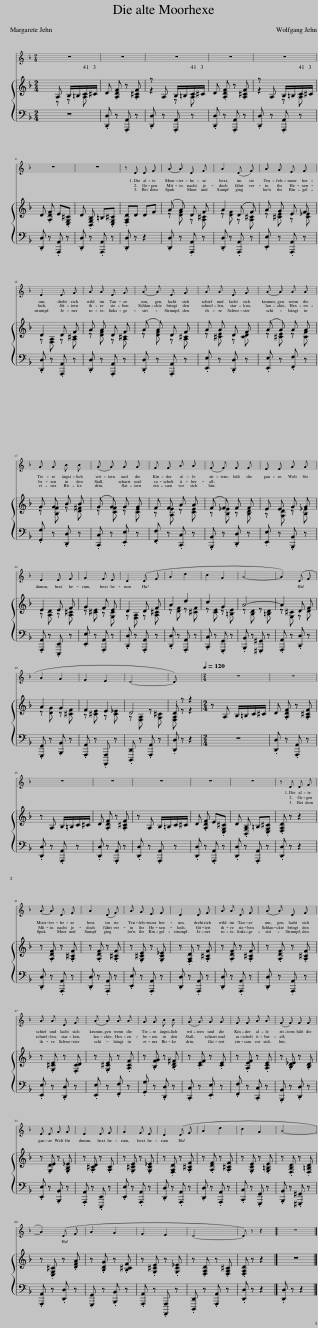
X:1
%%score 1 { ( 2 3 ) | 4 }
L:1/8
M:2/4
I:linebreak $
K:F
V:1 treble
V:2 treble
V:3 treble
V:4 bass
V:1
 z4 | z4 | z4 | z4 | z4 |$ %5
 z4 | z4 | z D D F | (A A) D F | A2 (D F) | %10
 A G E F |$ D2 D F | A A D F | (A A) D F | A A D F | %15
 (A A) A A |$ G G B B | (G G) G G | F F A A | (F F) F F | %20
 E E G G |$ E2 E F | G2 F E | D2 (D F | A2 d2 | %25
 c2 G2 | A4- | A2) (D F |$ A2 G2 | F2 E2 | %30
 D4- | D) x3 |[M:2/4][Q:1/4=120] z4 | z4 |$ z4 | %35
 z4 | z4 | z4 | z4 | z D D F |$ %40
 (A A) D F | A2 (D F) | A G E F | D2 D F | A A D F | %45
 (A A) D F |$ A A D F | (A A) A A | G G B B | (G G) G G | %50
 F F A A | (F F) F F |$ E E G G | E2 E F | G2 F E | %55
 D2 (D F | A2 d2 | c2 G2 | A4- |$ A2) (D F | %60
 A2 G2 | F2 E2 | D4- | D) z z2 |] z4 |] %65
V:2
 x A, B,/=B,/C/^C/ | D .[A,DF] z .[A,^CF] | z A, B,/=B,/C/^C/ | D .[A,DF] z .[A,^CF] | z A, B,/=B,/C/^C/ |$ %5
 D .[A,DF] E.[E,G,^C] | D .[D,G,B,] =B,.[E,G,^C] | .[F,A,D]D DF | (A A) D F | A2 (D F) | %10
 A G E F |$ D2 D F | A A D F | (A A) D F | A A D F | %15
 (A A) A A |$ G G B B | (G G) G G | F F A A | (F F) F F | %20
 E E G G |$ E2 E F | G2 F E | D2 D F | A2 d2 | %25
 c2 G2 | A4- | A2 D F |$ A2 G2 | F2 E2 | %30
 D4 | .D z z2 |[M:2/4] z A, B,/=B,/C/^C/ | D .[A,DF] z .[A,^CF] |$ z A, B,/=B,/C/^C/ | %35
 D .[A,DF] z .[A,^CF] | z A, B,/=B,/C/^C/ | D .[A,DF] E.[E,G,^C] | D .[D,G,B,] =B,.[E,G,^C] | .[F,A,D] z z2 |$ %40
 z .[A,DF] z .[A,^CF] | z .[A,DF] z .[A,^CF] | z .[G,^CE] z .[G,C_E] | z .[F,A,D] z .[A,^CF] | z .[A,DF] z .[A,^CF] | %45
 z .[A,DF] z .[A,^CF] |$ z .[G,^CE] z .[F,CD] | z .[G,^CE] z .[A,CF] | z .[B,FG] z .[B,D^F] | z .[CEF] z .[CE] | %50
 z .[A,EF] z .[A,CE] | z .[B,D_E] z .[B,D] |$ z .[G,DE] z .[G,B,_E] | z .[A,^CD] z .[A,C] | z .[G,^CE] z .[G,C_E] | %55
 z .[F,A,D] z .[A,^CF] | z .[A,DF] z .[A,^CF] | z .[G,CE] z .[G,=B,E] | z .[F,B,D] z .[F,=B,D] |$ z .[E,G,^C] z .[DFA] | %60
 z .[B,DG] z .[B,^CF] | z .[G,^CE] z .[G,C_E] | z .[F,A,D] z .[F,A,^C] | .[F,A,D] z z2 |] z4 |] %65
V:3
 x z z A, | x4 | z2 z A, | x4 | z2 z A, |$ %5
 x4 | x4 | x4 | z [DF] z [A,^C] | z [DF] z [A,^C] | %10
 z [^CE] z [C_E] |$ z [F,A,] z [A,^C] | z [DF] z [A,^C] | z [DF] z [A,^C] | z [^CE] z [CD] | %15
 z [^CE] z [CF] |$ z [B,F] z [D^F] | z [CF] z [CE] | z [A,E] z [CE] | z [B,_E] z [B,D] | %20
 z [G,D] z [B,_E] |$ z [A,D] z [A,^C] | z [^CE] z [G,C] | z [F,A,] z [A,^C] | z [DF] z [^CF] | %25
 z [CE] z [=B,E] | z [B,D] z [=B,D] | z [G,^C] z D |$ z [DG] z [^CF] | z [^CE] z [C_E] | %30
 z [F,A,] z [G,^C] | [F,A,] z z2 |[M:2/4] x4 | x4 |$ x4 | %35
 x4 | x4 | x4 | x4 | x4 |$ %40
 x4 | x4 | x4 | x4 | x4 | %45
 x4 |$ x4 | x4 | x4 | x4 | %50
 x4 | x4 |$ x4 | x4 | x4 | %55
 x4 | x4 | x4 | x4 |$ x4 | %60
 x4 | x4 | x4 | x4 |] x4 |] %65
V:4
 z4 | .[D,,D,] z .[A,,,A,,] z | .[D,,D,] z .[A,,,A,,] z | .[D,,D,] z .[A,,,A,,] z | .[D,,D,] z .[A,,,A,,] z |$ %5
 .[D,,D,] z .[A,,,A,,] z | .[D,,D,] z .[A,,,A,,] z | .[D,,D,] z z2 | .[D,,D,] z .[A,,,A,,] z | .[D,,D,] z .[A,,,A,,] z | %10
 .[E,,E,] z .[A,,,A,,] z |$ .[D,,D,] z .[A,,,A,,] z | .[D,,D,] z .[A,,,A,,] z | .[D,,D,] z .[A,,,A,,] z | .[E,,E,] z .[D,,D,] z | %15
 .[E,,E,] z .[F,,F,] z |$ .[G,,G,] z .[D,,D,] z | .[C,,C,] z .[E,,E,] z | .[F,,F,] z .[C,,C,] z | .[B,,,B,,] z .[D,,D,] z | %20
 .[E,,E,] z .[B,,,B,,] z |$ .[A,,,A,,] z .[E,,,E,,] z | .[E,,E,] z .[A,,,A,,] z | .[D,,D,] z .[A,,,A,,] z | .[D,,D,] z .[A,,,A,,] z | %25
 .[C,,C,] z .[G,,,G,,] z | .[B,,,B,,] z .[^G,,,^G,,] z | .[A,,,A,,] z .[D,,D,] z |$ .[G,,,G,,] z .[B,,,B,,] z | .[A,,,A,,] z .[A,,,,A,,,] z | %30
 .[D,,,D,,] z .[A,,,A,,] z | .[D,,D,] z z2 |[M:2/4] z4 | .[D,,D,] z .[A,,,A,,] z |$ .[D,,D,] z .[A,,,A,,] z | %35
 .[D,,D,] z .[A,,,A,,] z | .[D,,D,] z .[A,,,A,,] z | .[D,,D,] z .[A,,,A,,] z | .[D,,D,] z .[A,,,A,,] z | .[D,,D,] z z2 |$ %40
 .[D,,D,] z .[A,,,A,,] z | .[D,,D,] z .[A,,,A,,] z | .[E,,E,] z .[A,,,A,,] z | .[D,,D,] z .[A,,,A,,] z | .[D,,D,] z .[A,,,A,,] z | %45
 .[D,,D,] z .[A,,,A,,] z |$ .[E,,E,] z .[D,,D,] z | .[E,,E,] z .[F,,F,] z | .[G,,G,] z .[D,,D,] z | .[C,,C,] z .[E,,E,] z | %50
 .[F,,F,] z .[C,,C,] z | .[B,,,B,,] z .[D,,D,] z |$ .[E,,E,] z .[B,,,B,,] z | .[A,,,A,,] z .[E,,,E,,] z | .[E,,E,] z .[A,,,A,,] z | %55
 .[D,,D,] z .[A,,,A,,] z | .[D,,D,] z .[A,,,A,,] z | .[C,,C,] z .[G,,,G,,] z | .[B,,,B,,] z .[^G,,,^G,,] z |$ .[A,,,A,,] z .[D,,D,] z | %60
 .[G,,,G,,] z .[B,,,B,,] z | .[A,,,A,,] z .[A,,,,A,,,] z | .[D,,,D,,] z .[A,,,A,,] z | .[D,,D,] z z2 |] .[D,,D,] z z2 |] %65
